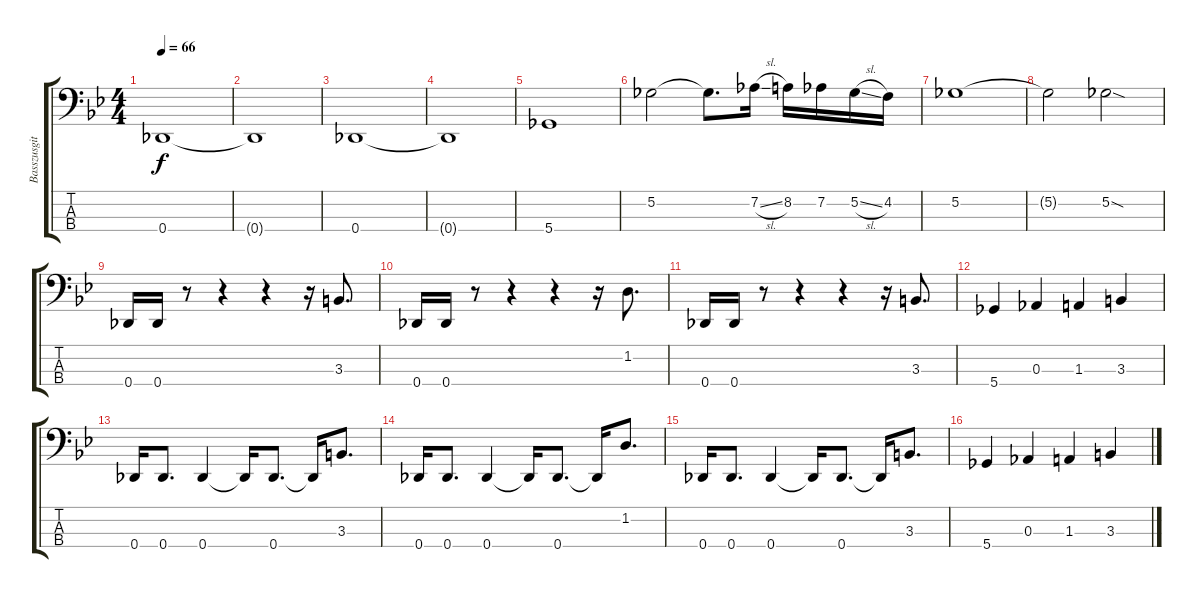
\track ("Basszusgitár (Barry Sparks)" "Basszusgit") {instrument electricbassfinger}
\staff {score tabs}
\tuning (Gb2 Db2 Ab1 Db1) {hide}
\ts (4 4)
\tempo 66
\clef f4
\ks bb
0.4.1{dy f instrument electricbassfinger} |
0.4{t}.1 |
0.4.1 |
0.4{t}.1 |
5.4.1 |
5.2.2 5.2{t}.8{d} 7.2{sl}.16 8.2.16 7.2.16 5.2{sl}.16 4.2.16 |
5.2.1 |
5.2{t}.2 5.2{sod}.2 |
0.4.16 0.4.16 r.8 r.4 r.4 r.16 3.3.8{d} |
0.4.16 0.4.16 r.8 r.4 r.4 r.16 1.2.8{d} |
0.4.16 0.4.16 r.8 r.4 r.4 r.16 3.3.8{d} |
5.4.4 0.3.4 1.3.4 3.3.4 |
0.4.16 0.4.8{d} 0.4.4 0.4{t}.16 0.4.8{d} 0.4{t}.16 3.3.8{d} |
0.4.16 0.4.8{d} 0.4.4 0.4{t}.16 0.4.8{d} 0.4{t}.16 1.2.8{d} |
0.4.16 0.4.8{d} 0.4.4 0.4{t}.16 0.4.8{d} 0.4{t}.16 3.3.8{d} |
5.4.4 0.3.4 1.3.4 3.3.4
